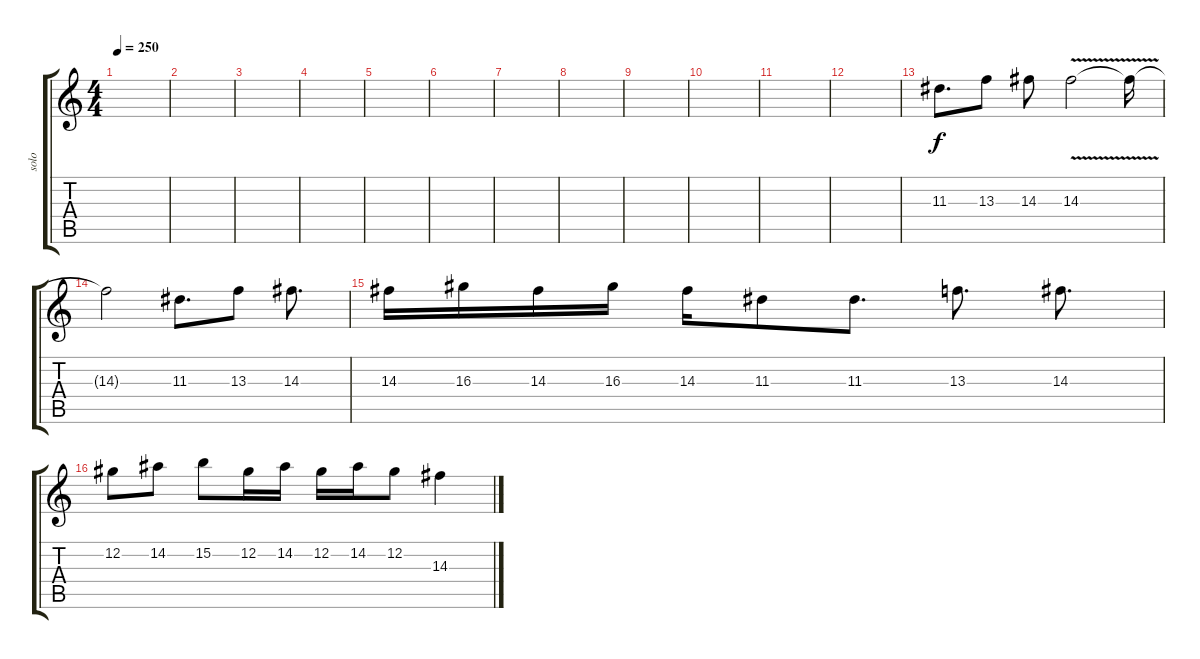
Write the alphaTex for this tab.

\track ("solo" "solo") {instrument overdrivenguitar}
\staff {score tabs}
\tuning (Db4 Ab3 E3 B2 Gb2 Db2) {hide}
\ts (4 4)
\tempo 250
\clef g2
\ks c
|
|
|
|
|
|
|
|
|
|
|
|
11.3.8{d} 13.3.8 14.3.8 14.3{v}.2 14.3{t}.16 |
14.3{t}.2 11.3.8{d} 13.3.8 14.3.8{d} |
14.3.16 16.3.16 14.3.16 16.3.16 14.3.16 11.3.8 11.3.8{d} 13.3.8{d} 14.3.8{d} |
12.2.8 14.2.8 15.2.8 12.2.16 14.2.16 12.2.16 14.2.16 12.2.8 14.3.4
